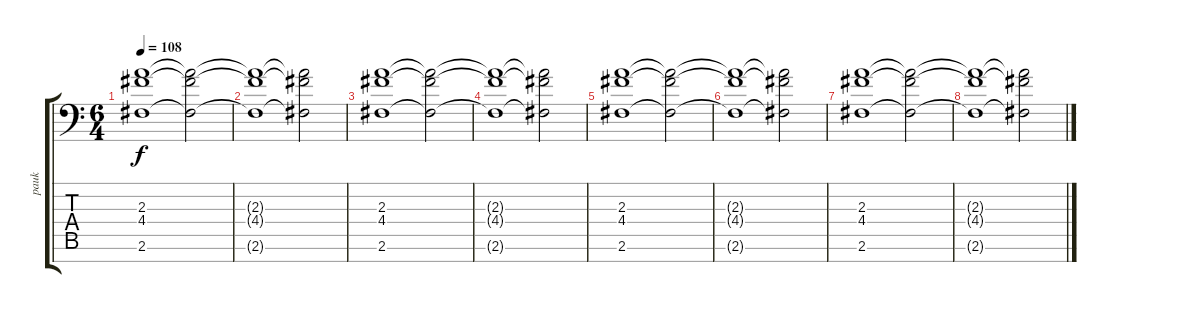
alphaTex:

\track ("pauk" "pauk") {instrument overdrivenguitar}
\staff {score tabs}
\tuning (E4 B3 G3 D3 A2 E2 A1) {hide}
\ts (6 4)
\tempo 108
\clef f4
\ks c
(2.3 4.4 2.6).1{dy f} (2.3{t} 4.4{t} 2.6{t}).2 |
(2.3{t} 4.4{t} 2.6{t}).1 (2.3{t} 4.4{t} 2.6{t}).2 |
(2.3 4.4 2.6).1 (2.3{t} 4.4{t} 2.6{t}).2 |
(2.3{t} 4.4{t} 2.6{t}).1 (2.3{t} 4.4{t} 2.6{t}).2 |
(2.3 4.4 2.6).1 (2.3{t} 4.4{t} 2.6{t}).2 |
(2.3{t} 4.4{t} 2.6{t}).1 (2.3{t} 4.4{t} 2.6{t}).2 |
(2.3 4.4 2.6).1 (2.3{t} 4.4{t} 2.6{t}).2 |
(2.3{t} 4.4{t} 2.6{t}).1 (2.3{t} 4.4{t} 2.6{t}).2
